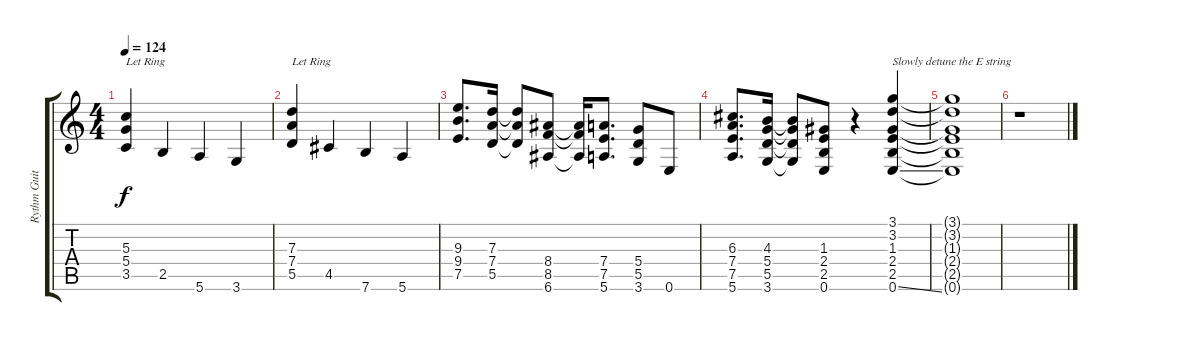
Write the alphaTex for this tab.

\track ("Rythm Guitar 1" "Rythm Guit") {instrument overdrivenguitar}
\staff {score tabs}
\tuning (E4 B3 G3 D3 A2 E2) {hide}
\ts (4 4)
\tempo 124
\clef g2
\ks c
(5.3 5.4 3.5).4{txt "Let Ring" dy f} 2.5.4 5.6.4 3.6.4 |
(7.3 7.4 5.5).4{txt "Let Ring"} 4.5.4 7.6.4 5.6.4 |
(9.3 9.4 7.5).8{d} (7.3 7.4 5.5).16 (7.3{t} 7.4{t} 5.5{t}).8 (8.4 8.5 6.6).8 (8.4{t} 8.5{t} 6.6{t}).16 (7.4 7.5 5.6).8{d} (5.4 5.5 3.6).8 0.6.8 |
(6.3 7.4 7.5 5.6).8{d} (4.3 5.4 5.5 3.6).16 (4.3{t} 5.4{t} 5.5{t} 3.6{t}).8 (1.3 2.4 2.5 0.6).8 r.4 (3.1 3.2 1.3 2.4 2.5 0.6{ss}).4{txt "Slowly detune the E string"} |
(3.1{t} 3.2{t} 1.3{t} 2.4{t} 2.5{t} 0.6{t}).1 |
r.1
